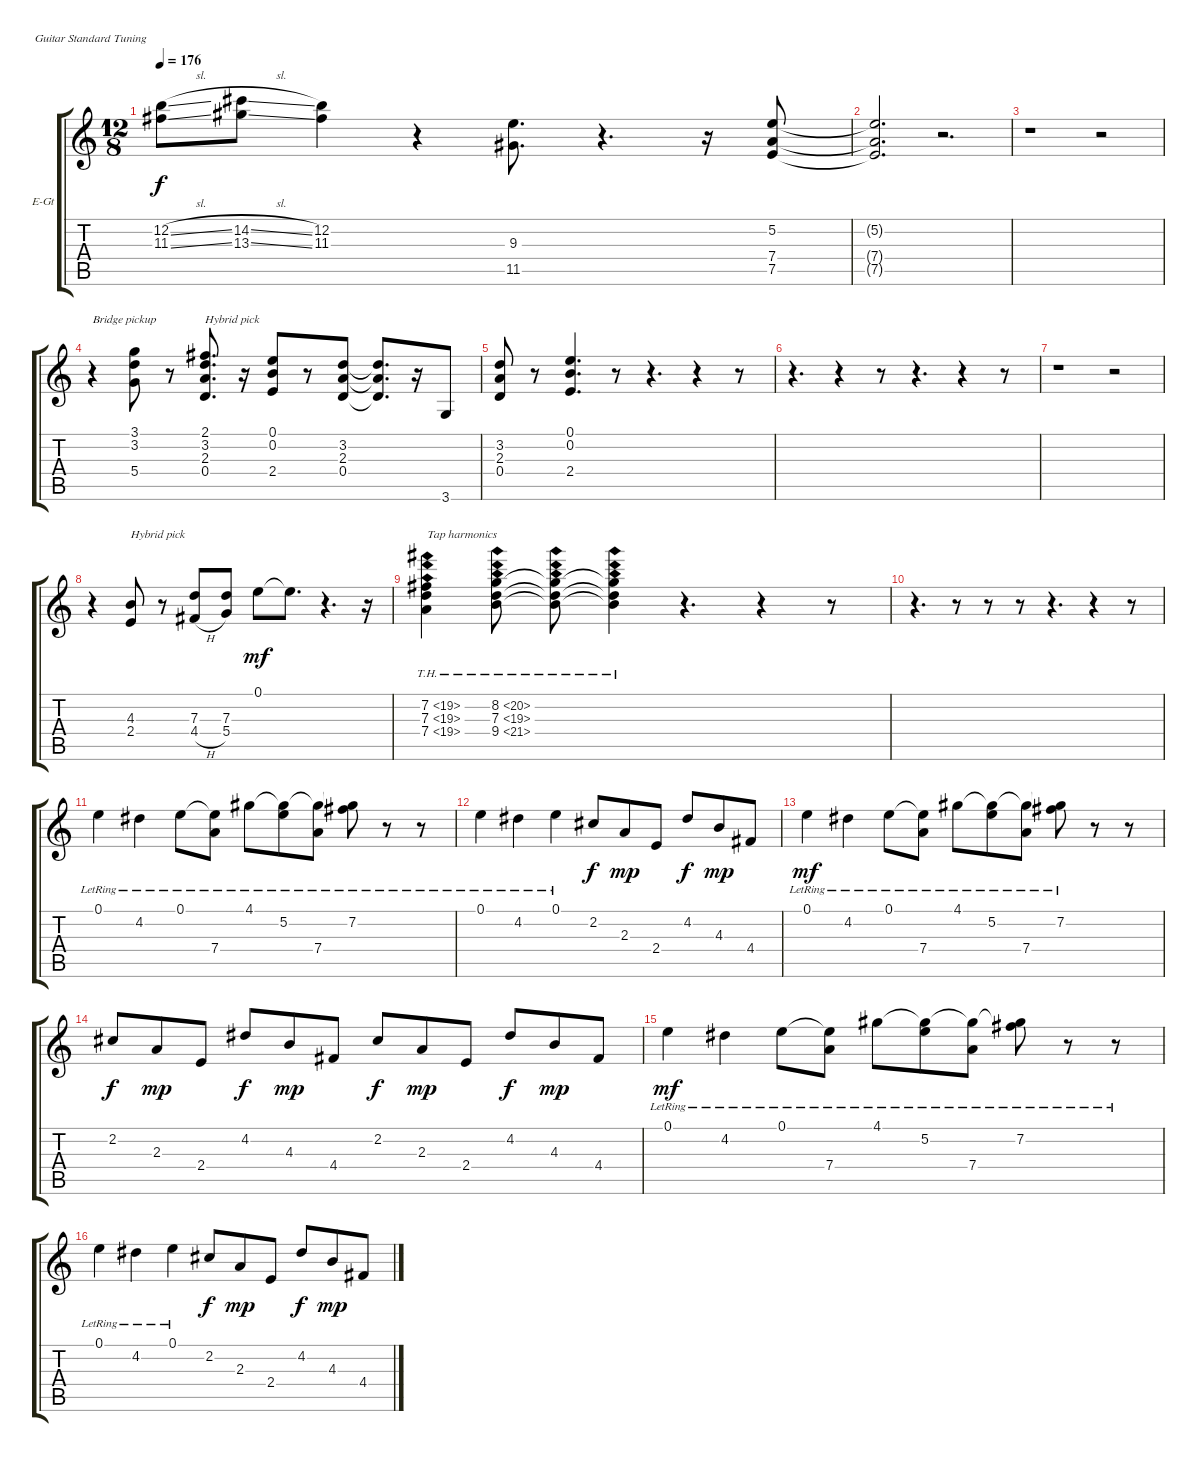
\defaultSystemsLayout 4
\bracketExtendMode groupsimilarinstruments
\firstSystemTrackNameOrientation horizontal
\otherSystemsTrackNameOrientation horizontal
\track ("Clean" "E-Gt") {instrument electricguitarclean}
\staff {score tabs}
\tuning (E4 B3 G3 D3 A2 E2)
\ts (12 8)
\tempo 176
\clef g2
\ks c
(11.3{sl} 12.2{sl}).8{dy f} (13.3{sl} 14.2{sl}).8 (12.2 11.3).4 r.4 (9.3 11.5).8{d} r.4{d} r.16 (7.5 7.4 5.2).8 |
(5.2{t} 7.4{t} 7.5{t}).2{d} r.2{d} |
r.1 r.2 |
r.4{txt "Bridge pickup"} (5.4 3.2 3.1).8 r.8 (2.1 3.2 2.3 0.4).8{d txt "Hybrid pick"} r.16 (0.1 0.2 2.4).8 r.8 (3.2 2.3 0.4).8 (3.2{t} 2.3{t} 0.4{t}).8{d} r.16 3.6.8 |
(3.2 2.3 0.4).8 r.8 (0.1 0.2 2.4).4{d} r.8 r.4{d} r.4 r.8 |
r.4{d} r.4 r.8 r.4{d} r.4 r.8 |
r.1 r.2 |
r.4 (4.3 2.4).8{txt "Hybrid pick"} r.8 (7.3 4.4{h}).8 (7.3 5.4).8 0.1.8{dy mf} 0.1{t}.8{d} r.4{d} r.16 |
(7.2{th 12} 7.3{th 12} 7.4{th 12}).4{txt "Tap harmonics"} (8.2{th 12} 7.3{th 12} 9.4{th 12}).8 (8.2{th 12 t} 7.3{th 12 t} 9.4{th 12 t}).8 (8.2{th 12 t} 7.3{th 12 t} 9.4{th 12 t}).4 r.4{d} r.4 r.8 |
r.4{d} r.8 r.8 r.8 r.4{d} r.4 r.8 |
0.1{lr}.4 4.2{lr}.4 0.1{lr}.8 (7.4{lr} 0.1{lr t}).8 4.1{lr}.8 (4.1{lr t} 5.2).8 (7.4{lr} 4.1{lr t}).8 (7.2{lr} 4.1{lr t}).8 r.8 r.8 |
0.1{lr}.4 4.2{lr}.4 0.1{lr}.4 2.2.8{dy f} 2.3.8{dy mp} 2.4.8 4.2.8{dy f} 4.3.8{dy mp} 4.4.8 |
0.1{lr}.4{dy mf} 4.2{lr}.4 0.1{lr}.8 (7.4{lr} 0.1{lr t}).8 4.1{lr}.8 (4.1{lr t} 5.2).8 (7.4{lr} 4.1{lr t}).8 (7.2{lr} 4.1{lr t}).8 r.8 r.8 |
2.2.8{dy f} 2.3.8{dy mp} 2.4.8 4.2.8{dy f} 4.3.8{dy mp} 4.4.8 2.2.8{dy f} 2.3.8{dy mp} 2.4.8 4.2.8{dy f} 4.3.8{dy mp} 4.4.8 |
0.1{lr}.4{dy mf} 4.2{lr}.4 0.1{lr}.8 (7.4{lr} 0.1{lr t}).8 4.1{lr}.8 (4.1{lr t} 5.2).8 (7.4{lr} 4.1{lr t}).8 (7.2{lr} 4.1{lr t}).8 r.8 r.8 |
0.1{lr}.4 4.2{lr}.4 0.1{lr}.4 2.2.8{dy f} 2.3.8{dy mp} 2.4.8 4.2.8{dy f} 4.3.8{dy mp} 4.4.8
